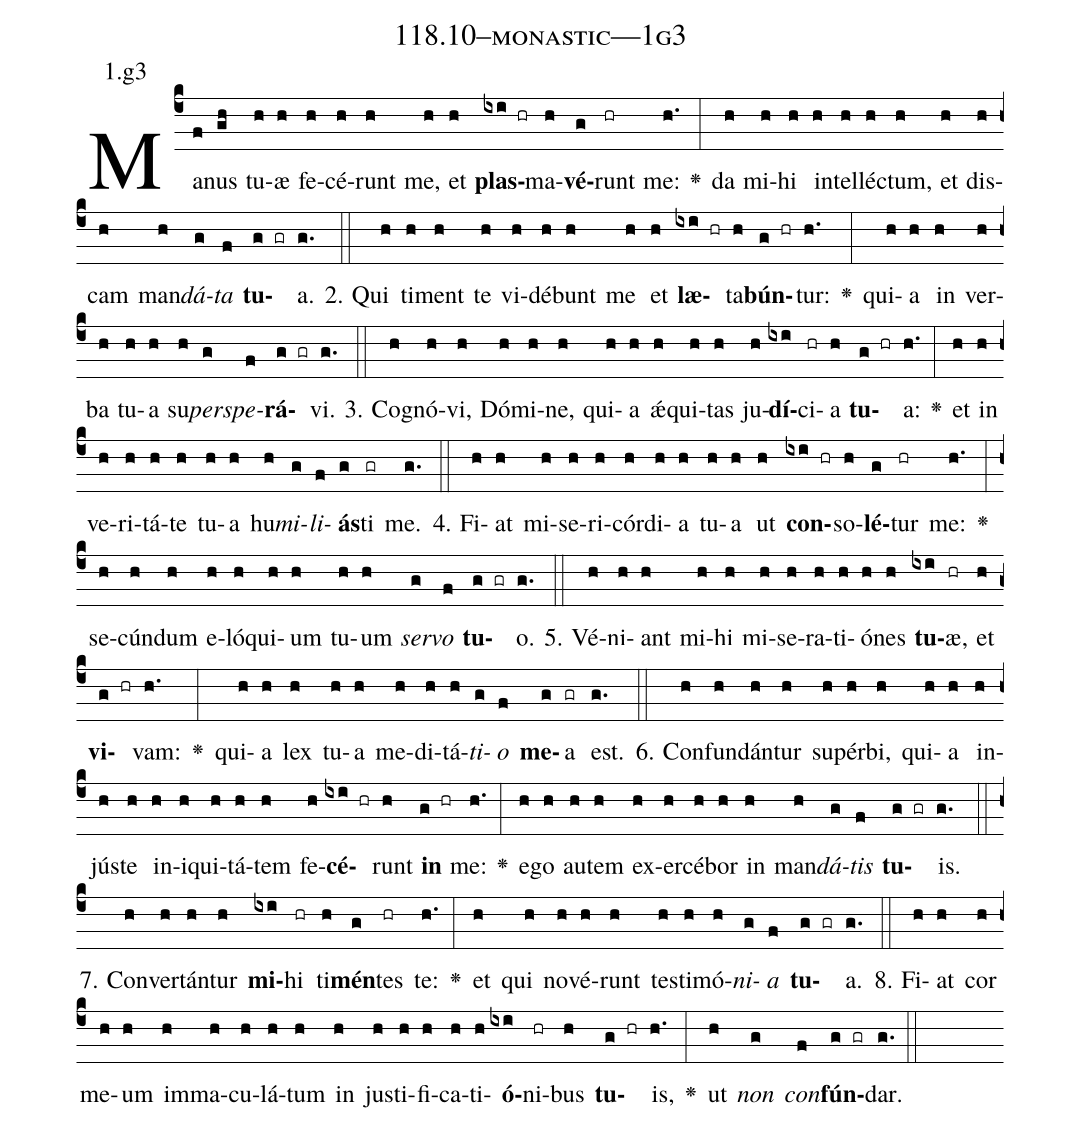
name: 118.10--monastic---1g3;
annotation: 1.g3;
%%
(c4)Ma(f)nus(gh) tu(h)æ(h) fe(h)cé(h)runt(h) me,(h) et(h) <b>plas</b>(ixi hr)ma(h)<b>vé</b>(g)runt(hr) me:(h.) <v>\greheightstar</v>(:) da(h) mi(h)hi(h) in(h)tel(h)léc(h)tum,(h) et(h) dis(h)cam(h) man(h)<i>dá</i>(g)<i>ta</i>(f) <b>tu</b>(g gr)a.(g.) (::)
2. Qui(h) ti(h)ment(h) te(h) vi(h)dé(h)bunt(h) me(h) et(h) <b>læ</b>(ixi hr)ta(h)<b>bún</b>(g hr)tur:(h.) <v>\greheightstar</v>(:) qui(h)a(h) in(h) ver(h)ba(h) tu(h)a(h) su(h)<i>per</i>(g)<i>spe</i>(f)<b>rá</b>(g gr)vi.(g.) (::)
3. Co(h)gnó(h)vi,(h) Dó(h)mi(h)ne,(h) qui(h)a(h) ǽ(h)qui(h)tas(h) ju(h)<b>dí</b>(ixi)ci(hr)a(h) <b>tu</b>(g hr)a:(h.) <v>\greheightstar</v>(:) et(h) in(h) ve(h)ri(h)tá(h)te(h) tu(h)a(h) hu(h)<i>mi</i>(g)<i>li</i>(f)<b>ás</b>(g)ti(gr) me.(g.) (::)
4. Fi(h)at(h) mi(h)se(h)ri(h)cór(h)di(h)a(h) tu(h)a(h) ut(h) <b>con</b>(ixi hr)so(h)<b>lé</b>(g)tur(hr) me:(h.) <v>\greheightstar</v>(:) se(h)cún(h)dum(h) e(h)ló(h)qui(h)um(h) tu(h)um(h) <i>ser</i>(g)<i>vo</i>(f) <b>tu</b>(g gr)o.(g.) (::)
5. Vé(h)ni(h)ant(h) mi(h)hi(h) mi(h)se(h)ra(h)ti(h)ó(h)nes(h) <b>tu</b>(ixi)æ,(hr) et(h) <b>vi</b>(g hr)vam:(h.) <v>\greheightstar</v>(:) qui(h)a(h) lex(h) tu(h)a(h) me(h)di(h)tá(h)<i>ti</i>(g)<i>o</i>(f) <b>me</b>(g)a(gr) est.(g.) (::)
6. Con(h)fun(h)dán(h)tur(h) su(h)pér(h)bi,(h) qui(h)a(h) in(h)jús(h)te(h) in(h)i(h)qui(h)tá(h)tem(h) fe(h)<b>cé</b>(ixi hr)runt(h) <b>in</b>(g hr) me:(h.) <v>\greheightstar</v>(:) e(h)go(h) au(h)tem(h) ex(h)er(h)cé(h)bor(h) in(h) man(h)<i>dá</i>(g)<i>tis</i>(f) <b>tu</b>(g gr)is.(g.) (::)
7. Con(h)ver(h)tán(h)tur(h) <b>mi</b>(ixi)hi(hr) ti(h)<b>mén</b>(g)tes(hr) te:(h.) <v>\greheightstar</v>(:) et(h) qui(h) no(h)vé(h)runt(h) tes(h)ti(h)mó(h)<i>ni</i>(g)<i>a</i>(f) <b>tu</b>(g gr)a.(g.) (::)
8. Fi(h)at(h) cor(h) me(h)um(h) im(h)ma(h)cu(h)lá(h)tum(h) in(h) jus(h)ti(h)fi(h)ca(h)ti(h)<b>ó</b>(ixi)ni(hr)bus(h) <b>tu</b>(g hr)is,(h.) <v>\greheightstar</v>(:) ut(h) <i>non</i>(g) <i>con</i>(f)<b>fún</b>(g gr)dar.(g.) (::)
